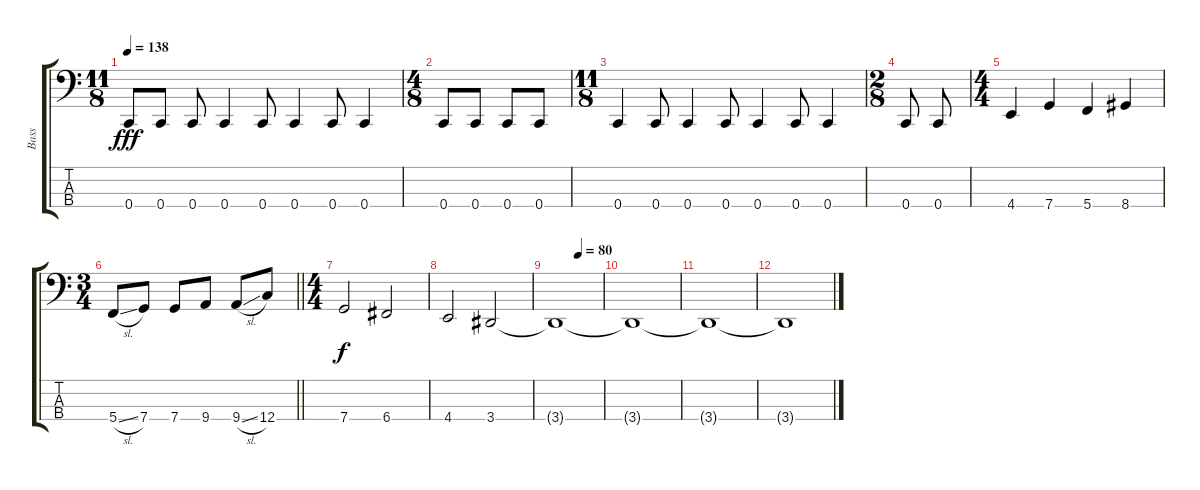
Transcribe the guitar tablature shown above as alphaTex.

\track ("Bass" "Bass") {instrument electricbassfinger}
\staff {score tabs}
\tuning (F2 C2 G1 C1) {hide}
\ts (11 8)
\tempo 138
\clef f4
\ks c
0.4.8{dy fff} 0.4.8 0.4.8 0.4.4 0.4.8 0.4.4 0.4.8 0.4.4 |
\ts (4 8)
0.4.8 0.4.8 0.4.8 0.4.8 |
\ts (11 8)
0.4.4 0.4.8 0.4.4 0.4.8 0.4.4 0.4.8 0.4.4 |
\ts (2 8)
0.4.8 0.4.8 |
\ts (4 4)
4.4.4 7.4.4 5.4.4 8.4.4 |
\ts (3 4)
\barLineRight lightlight
5.4{sl}.8 7.4.8 7.4.8 9.4.8 9.4{sl}.8 12.4.8 |
\ts (4 4)
7.4.2{dy f} 6.4.2 |
4.4.2 3.4.2{volume 5} |
\tempo (80 0.5)
3.4{t}.1 |
3.4{t}.1 |
3.4{t}.1 |
3.4{t}.1
